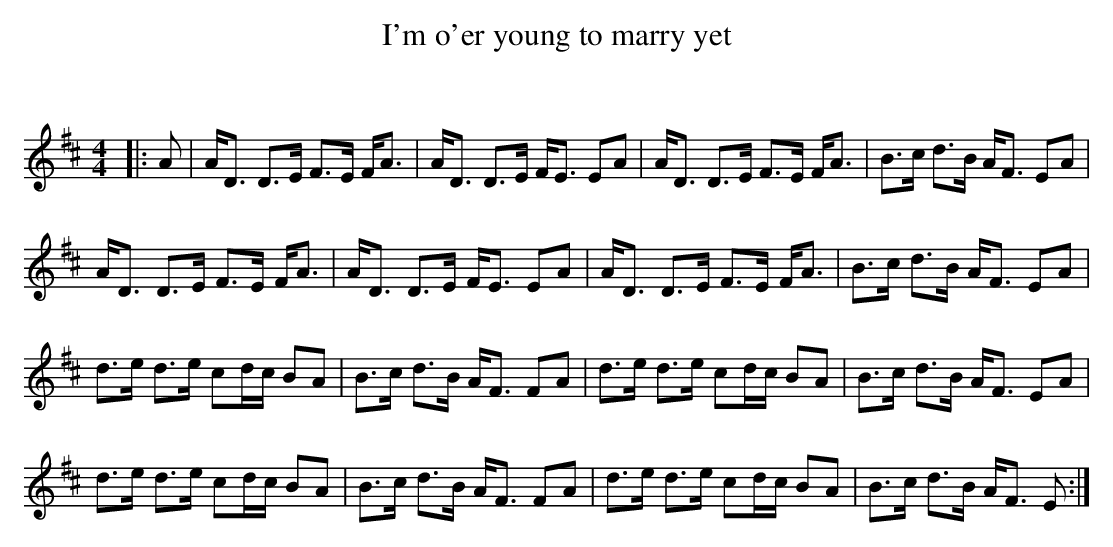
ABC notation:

X:1
T: I'm o'er young to marry yet
C:
Q: 128
K:D
M:4/4
L:1/16
|:A2|AD3 D3E F3E FA3|AD3 D3E FE3 E2A2|AD3 D3E F3E FA3|B3c d3B AF3 E2A2|
AD3 D3E F3E FA3|AD3 D3E FE3 E2A2|AD3 D3E F3E FA3|B3c d3B AF3 E2A2|
d3e d3e c2dc B2A2|B3c d3B AF3 F2A2|d3e d3e c2dc B2A2|B3c d3B AF3 E2A2|
d3e d3e c2dc B2A2|B3c d3B AF3 F2A2|d3e d3e c2dc B2A2|B3c d3B AF3 E2:|
